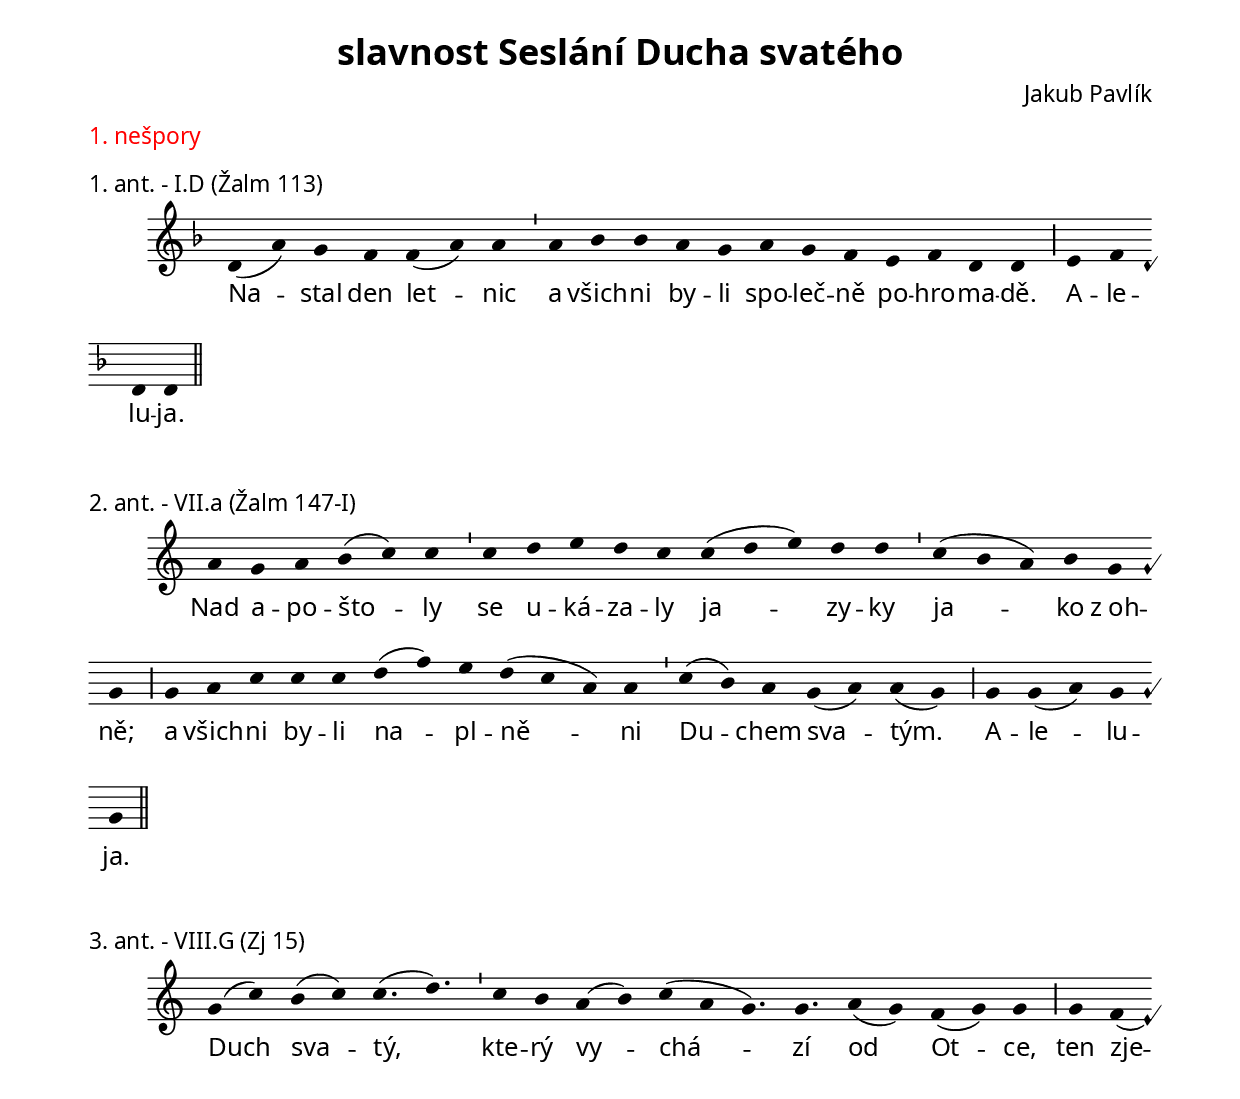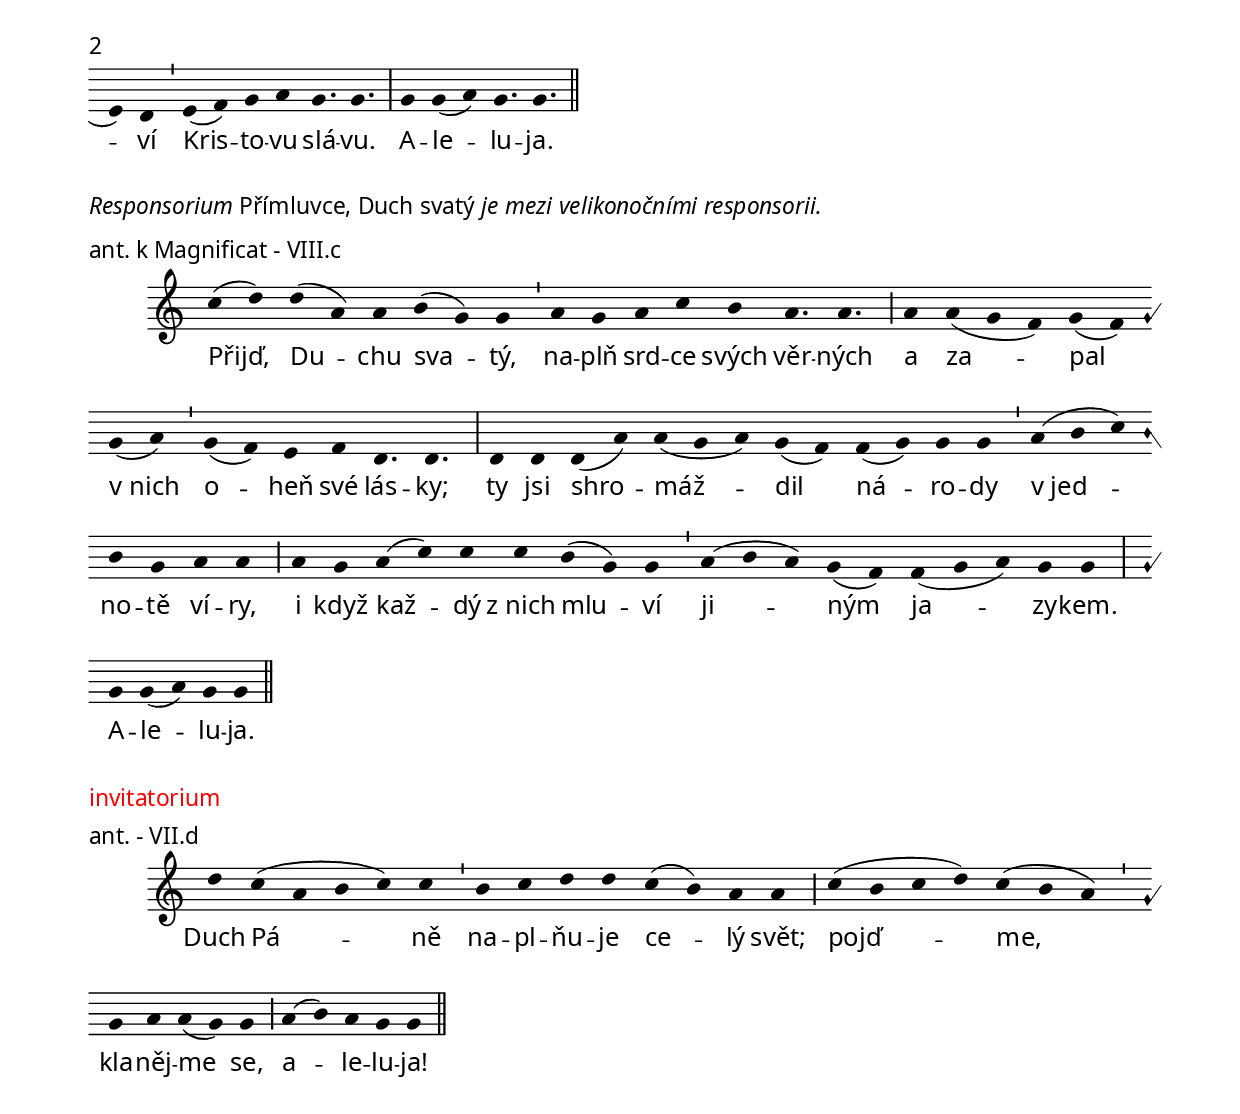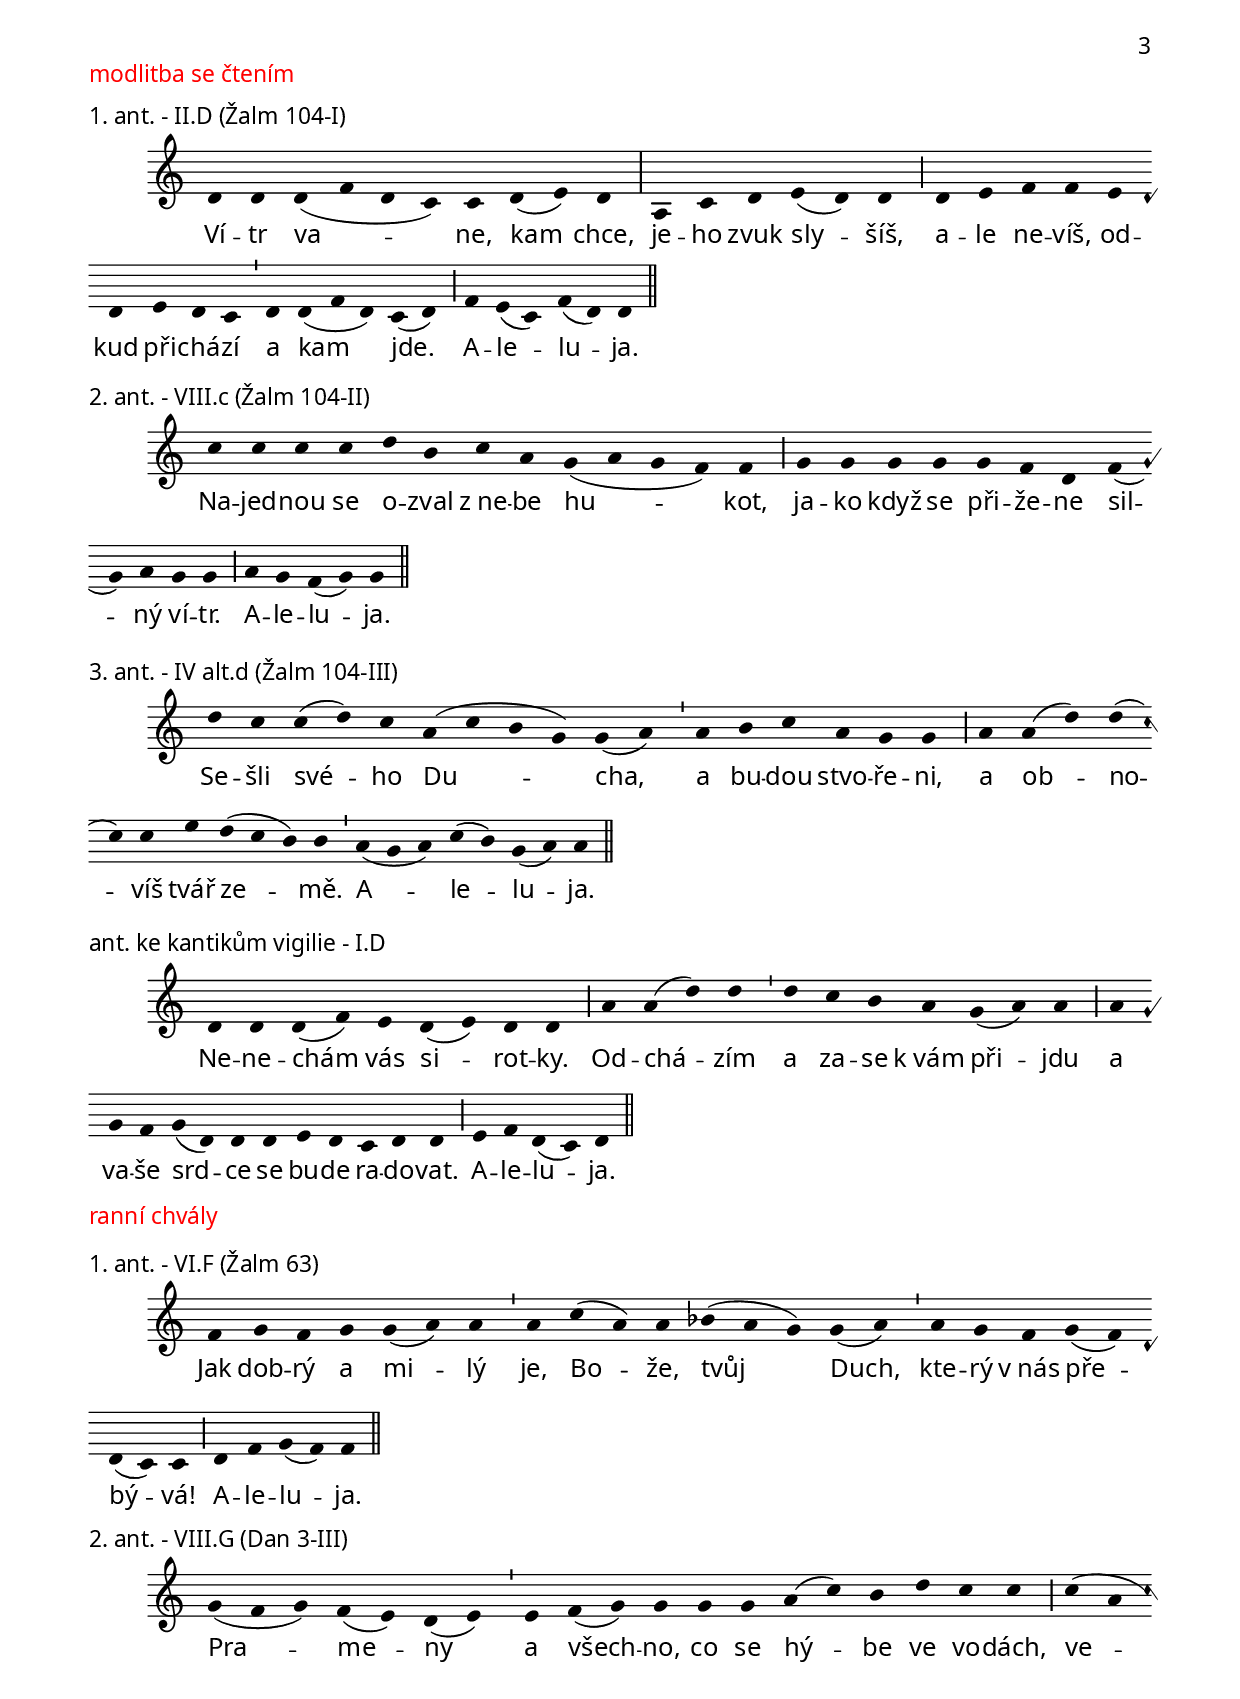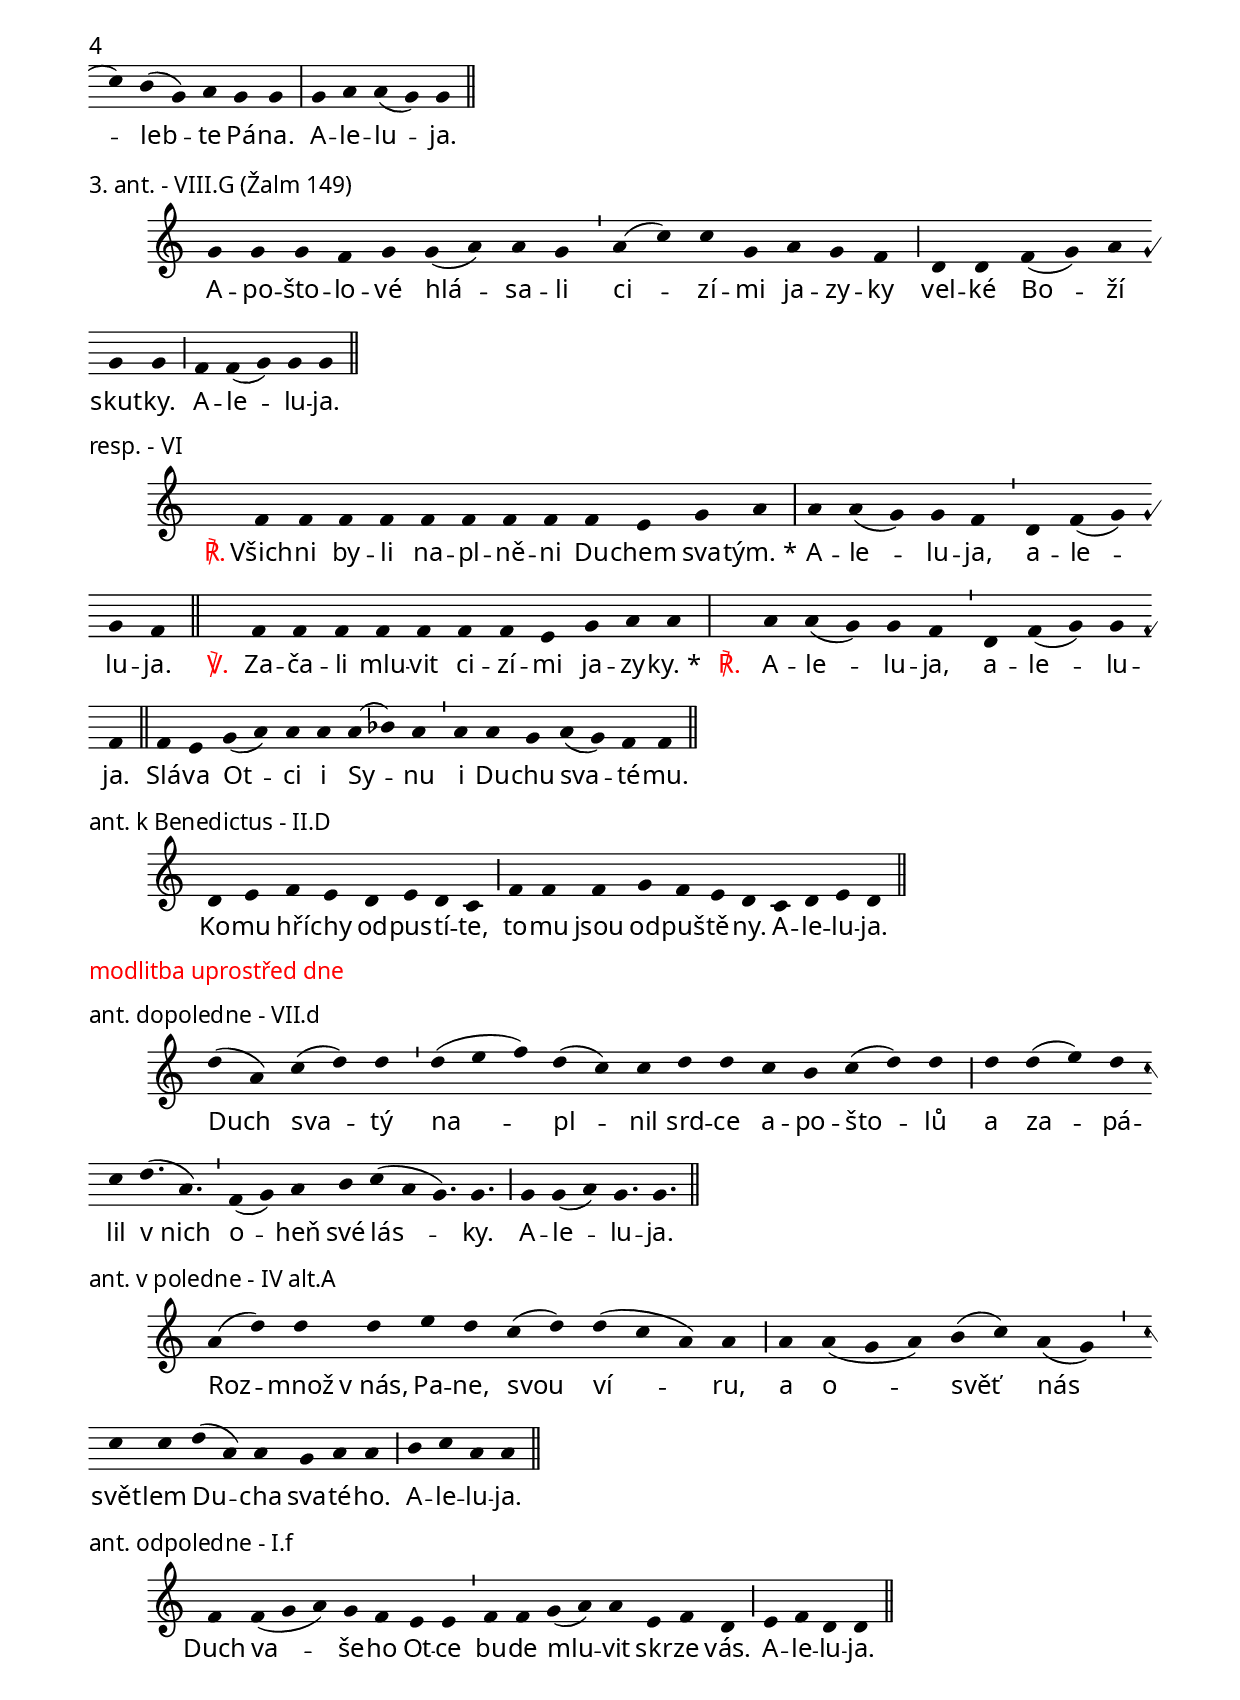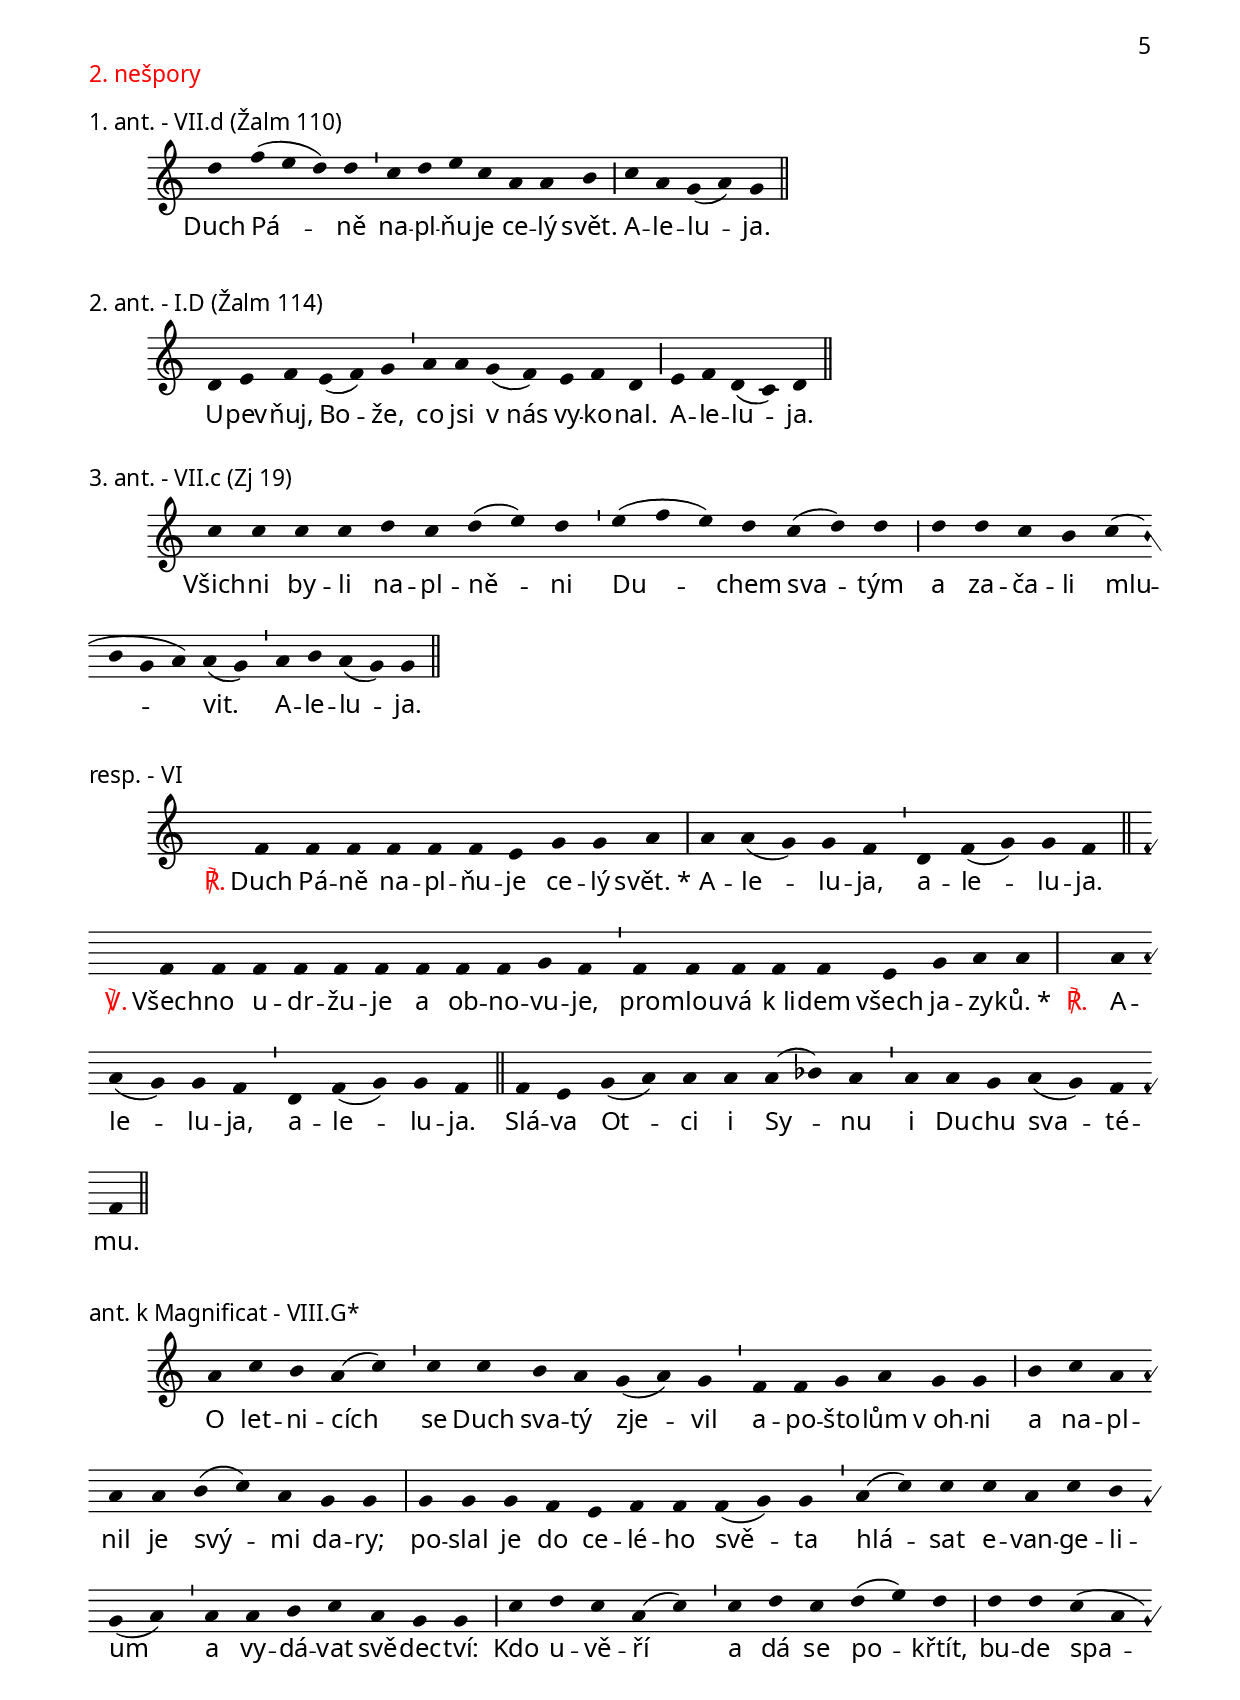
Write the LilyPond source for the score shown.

\version "2.14.2"

\header {
  title = "slavnost Seslání Ducha svatého"
  composer = "Jakub Pavlík"
}

\include "spolecne.ly"
\include "dilyresponsorii.ly"

\markup {\nadpisHodinka {"1. nešpory"}}

\score {
  \relative c' {
    \key f \major
    \choralniRezim
    d4( a') g f f( a) a \barMin
    a bes bes a g a g f e f d d \barMaior
    e f d d \barFinalis
  }
  \addlyrics {
    Na -- stal den let -- nic
    a všich -- ni by -- li spo -- leč -- ně po -- hro -- ma -- dě.
    A -- le -- lu -- ja.
  }
  \header {
    quid = "1. ant."
    modus = "I"
    differentia = "D"
    psalmus = "Žalm 113"
    id = "1ne-a1"
    piece = \markup {\sestavTitulek}
  }
}

\score {
  \relative c'' {
    \choralniRezim
    a4 g a b( c) c \barMin
    c d e d c c( d e) d d \barMin
    c( b a) b g g \barMaior
    g a c c c d( f) e d( c a) a \barMin
    c( b) a g( a) a( g) \barMaior
    g g( a) g g \barFinalis
  }
  \addlyrics {
    Nad a -- po -- što -- ly
    se u -- ká -- za -- ly ja -- zy -- ky
    ja -- ko z_oh -- ně;
    a všich -- ni by -- li na -- pl -- ně -- ni
    Du -- chem sva -- tým.
    A -- le -- lu -- ja.
  }
  \header {
    quid = "2. ant."
    modus = "VII"
    differentia = "a"
    psalmus = "Žalm 147-I"
    id = "1ne-a2"
    piece = \markup {\sestavTitulek}
  }
}

\score {
  \relative c'' {
    \choralniRezim
    g4( c) b( c) c4.( d) \barMin
    c4 b a( b) c( a g4.) g a4( g) f( g) g \barMaior
    g f( e) d \barMin
    e( f) g a g4. g \barMax
    g4 g( a) g4. g \barFinalis
  }
  \addlyrics {
    Duch sva -- tý,
    kte -- rý vy -- chá -- zí od Ot -- ce,
    ten zje -- ví
    Kris -- to -- vu slá -- vu.
    A -- le -- lu -- ja.
  }
  \header {
    quid = "3. ant."
    modus = "VIII"
    differentia = "G"
    psalmus = "Zj 15"
    id = "1ne-a3"
    piece = \markup {\sestavTitulek}
  }
}

\markup\italic{Responsorium \upright{Přímluvce, Duch svatý} je mezi velikonočními responsorii.}

\score {
  \relative c'' {
    \choralniRezim
    c4( d) d( a) a b( g) g \barMin
    a g a c b a4. a \barMaior
    a4 a( g f) g( f) g( a) \barMin g( f) e f d4. d \barMax

    d4 d d( a') a( g a) g( f) f( g) g g \barMin
    a( b c) b g a a \barMaior
    a g a( c) c c b( g) g \barMin
    a( b a) g( f) f( g a) g g \barMax

    g g( a) g g \barFinalis
  }
  \addlyrics {
    Přijď, Du -- chu sva -- tý,
    na -- plň srd -- ce svých věr -- ných
    a za -- pal v_nich o -- heň své lás -- ky;

    ty jsi shro -- máž -- dil ná -- ro -- dy
    v_jed -- no -- tě ví -- ry,
    i když kaž -- dý z_nich mlu -- ví
    ji -- ným ja -- zy -- kem.

    A -- le -- lu -- ja.
  }
  \header {
    quid = "ant. k Magnificat"
    modus = "VIII"
    differentia = "c"
    psalmus = ""
    id = "1ne-amag"
    piece = \markup {\sestavTitulekBezZalmu}
  }
}

\markup {\nadpisHodinka {"invitatorium"}}

\score {
  \relative c'' {
    \choralniRezim
    d4 c( a b c) c \barMin
    b c d d c( b) a a \barMaior
    c( b c d) c( b a) \barMin
    g a a( g) g \barMaior
    a( b) a g g \barFinalis
  }
  \addlyrics {
    Duch Pá -- ně
    na -- pl -- ňu -- je ce -- lý svět;
    pojď -- me,
    kla -- něj -- me se,
    a -- le -- lu -- ja!
  }
  \header {
    quid = "ant."
    modus = "VII"
    differentia = "d"
    psalmus = ""
    id = "invit"
    piece = \markup {\sestavTitulekBezZalmu}
  }
}

\pageBreak % ZLOM

\markup {\nadpisHodinka {"modlitba se čtením"}}

% tady jsem se rozhodl porusit zasadu "jeden zalm - jeden napev psalmodie",
% abych mohl kazdou z antifon se silnym textem zpracovat samostatne

\score {
  \relative c' {
    \choralniRezim
    d4 d d( f d c) c d( e) d \barMax
    a c d e( d) d \barMaior
    d e f f e d e d c \barMin
    d d( f d) c( d) \barMaior
    f e( c) f( d) d \barFinalis
  }
  \addlyrics {
    Ví -- tr va -- ne, kam chce,
    je -- ho zvuk sly -- šíš,
    a -- le ne -- víš,
    od -- kud při -- chá -- zí
    a kam jde.
    A -- le -- lu -- ja.
  }
  \header {
    quid = "1. ant."
    modus = "II"
    differentia = "D"
    psalmus = "Žalm 104-I"
    placet = "aleluja se špatně hodí"
    id = "mc-a1"
    piece = \markup {\sestavTitulek}
  }
}

\score {
  \relative c'' {
    \choralniRezim
    c4 c c c d b c a g( a g f) f \barMaior
    g g g g g f d f( g) a g g \barMaior
    a g f( g) g \barFinalis
  }
  \addlyrics {
    Na -- jed -- nou se o -- zval z_ne -- be hu -- kot,
    ja -- ko když se při -- že -- ne sil -- ný ví -- tr.
    A -- le -- lu -- ja.
  }
  \header {
    quid = "2. ant."
    modus = "VIII"
    differentia = "c"
    psalmus = "Žalm 104-II"
    id = "mc-a2"
    piece = \markup {\sestavTitulek}
  }
}

\score {
  \relative c'' {
    \choralniRezim
    d4 c c( d) c a( c b g) g( a) \barMin
    a b c a g g \barMaior
    a a( d) d( c) c e d( c b) b \barMin
    a( g a) c( b) g( a) a \barFinalis
  }
  \addlyrics {
    Se -- šli své -- ho Du -- cha,
    a bu -- dou stvo -- ře -- ni,
    a ob -- no -- víš tvář ze -- mě.
    A -- le -- lu -- ja.
  }
  \header {
    quid = "3. ant."
    modus = "IV alt"
    differentia = "d"
    psalmus = "Žalm 104-III"
    id = "mc-a3"
    piece = \markup {\sestavTitulek}
  }
}

\score {
  \relative c' {
    \choralniRezim
    d4 d d( f) e d( e) d d \barMaior
    a' a( d) d \barMin
    d c b a g( a) a \barMaior
    a g f g( d) d d e d c d d \barMaior
    e f d( c) d \barFinalis
  }
  \addlyrics {
    Ne -- ne -- chám vás si -- rot -- ky.
    Od -- chá -- zím
    a za -- se k_vám při -- jdu
    a va -- še srd -- ce se bu -- de ra -- do -- vat.
    A -- le -- lu -- ja.
  }
  \header {
    quid = "ant. ke kantikům vigilie"
    modus = "I"
    differentia = "D"
    psalmus = ""
    placet = "rozsah přes oktávu"
    id = "mc-avig"
    piece = \markup {\sestavTitulekBezZalmu}
  }
}

\markup {\nadpisHodinka {"ranní chvály"}}

\score {
  \relative c' {
    \choralniRezim
    f4 g f g g( a) a \barMin
    a c( a) a bes( a g) g( a) \barMin
    a g f g( f) d( c) c \barMaior
    d f g( f) f \barFinalis
  }
  \addlyrics {
    Jak dob -- rý a mi -- lý
    je, Bo -- že, tvůj Duch,
    kte -- rý v_nás pře -- bý -- vá!
    A -- le -- lu -- ja.
  }
  \header {
    quid = "1. ant."
    modus = "VI"
    differentia = "F"
    psalmus = "Žalm 63"
    id = "rch-a1"
    piece = \markup {\sestavTitulek}
  }
}

\score {
  \relative c'' {
    \choralniRezim
    g( f g) f( e) d( e) \barMin
    e f( g) g g g a( c) b d c c \barMaior
    c( a c) b( g) a g g \barMax
    g a a( g) g \barFinalis
  }
  \addlyrics {
    Pra -- me -- ny
    a všech -- no, co se hý -- be ve vo -- dách,
    ve -- leb -- te Pá -- na.
    A -- le -- lu -- ja.
  }
  \header {
    quid = "2. ant."
    modus = "VIII"
    differentia = "G"
    psalmus = "Dan 3-III"
    id = "rch-a2"
    piece = \markup {\sestavTitulek}
  }
}

\score {
  \relative c'' {
    \choralniRezim
    g4 g g f g g( a) a g \barMin
    a( c) c g a g f \barMaior
    d d f( g) a g g \barMaior
    f f( g) g g \barFinalis
  }
  \addlyrics {
    A -- po -- što -- lo -- vé hlá -- sa -- li
    ci -- zí -- mi ja -- zy -- ky
    vel -- ké Bo -- ží skut -- ky.
    A -- le -- lu -- ja.
  }
  \header {
    quid = "3. ant."
    modus = "VIII"
    differentia = "G"
    psalmus = "Žalm 149"
    id = "rch-a3"
    piece = \markup {\sestavTitulek}
  }
}

\score {
  \relative c' {
    \choralniRezim

    % R
    \neviditelna f
    f f f f f f f f f e g a \barMax
    \respVIalelujaResponsum \barFinalis

    % V
    \neviditelna f
    f f f f f f f e g a a \barMax
    % R
    \neviditelna a
    \respVIalelujaResponsum \barFinalis

    % Slava
    \respVIalelujaDoxologie \barFinalis
  }
  \addlyrics {
    \Response Všich -- ni by -- li na -- pl -- ně -- ni Du -- chem sva -- tým._*
    \textRespAleluja
    \Verse Za -- ča -- li mlu -- vit ci -- zí -- mi ja -- zy -- ky._*
    \Response \textRespAleluja
    \textRespDoxologie
  }
  \header {
    quid = "resp."
    modus = "VI"
    id = "rch-resp"
    piece = \markup {\sestavTitulekResp}
  }
}

\score {
  \relative c' {
    \choralniRezim
    d4 e f e d e d c \barMaior
    f f f g f e d
    c d e d \barFinalis
  }
  \addlyrics {
    Ko -- mu hří -- chy od -- pus -- tí -- te,
    to -- mu jsou od -- puš -- tě -- ny.
    A -- le -- lu -- ja.
  }
  \header {
    quid = "ant. k Benedictus"
    modus = "II"
    differentia = "D"
    psalmus = ""
    placet = "lépe"
    id = "rch-aben"
    piece = \markup {\sestavTitulekBezZalmu}
  }
}

\markup {\nadpisHodinka {"modlitba uprostřed dne"}}

\score {
  \relative c'' {
    \choralniRezim
    d4( a) c( d) d \barMin
    d( e f) d( c) c d d c b c( d) d \barMaior
    d d( e) d c d4.( a) \barMin
    f4( g) a b c( a g4.) g \barMaior
    g4 g( a) g4. g \barFinalis
  }
  \addlyrics {
    Duch sva -- tý
    na -- pl -- nil srd -- ce a -- po -- što -- lů
    a za -- pá -- lil v_nich
    o -- heň své lás -- ky.
    A -- le -- lu -- ja.
  }
  \header {
    quid = "ant. dopoledne"
    modus = "VII"
    differentia = "d"
    psalmus = ""
    placet = "aleluja lépe"
    id = "tercie"
    piece = \markup {\sestavTitulekBezZalmu}
  }
}

\score {
  \relative c'' {
    \choralniRezim
    a4( d) d d e d c( d) d( c a) a \barMaior
    a a( g a) b( c) a( g) \barMin
    c c d( a) a g a a \barMaior
    b c a a \barFinalis
  }
  \addlyrics {
    Roz -- množ v_nás, Pa -- ne, svou ví -- ru,
    a o -- svěť nás
    svět -- lem Du -- cha sva -- té -- ho.
    A -- le -- lu -- ja.
  }
  \header {
    quid = "ant. v poledne"
    modus = "IV alt"
    differentia = "A"
    psalmus = ""
    id = "sexta"
    piece = \markup {\sestavTitulekBezZalmu}
  }
}

\score {
  \relative c' {
    \choralniRezim
    f4 f( g a) g f e e \barMin
    f f g( a) a e f d \barMaior
    e f d d \barFinalis
  }
  \addlyrics {
    Duch va -- še -- ho Ot -- ce
    bu -- de mlu -- vit skr -- ze vás.
    A -- le -- lu -- ja.
  }
  \header {
    quid = "ant. odpoledne"
    modus = "I"
    differentia = "f"
    psalmus = ""
    id = "nona"
    piece = \markup {\sestavTitulekBezZalmu}
  }
}

\pageBreak % ZLOM

\markup {\nadpisHodinka {"2. nešpory"}}

\score {
  \relative c'' {
    \choralniRezim
    d4 f( e d) d \barMin
    c d e c a a b \barMaior
    c a g( a) g \barFinalis
  }
  \addlyrics {
    Duch Pá -- ně na -- pl -- ňu -- je ce -- lý svět.
    A -- le -- lu -- ja.
  }
  \header {
    quid = "1. ant."
    modus = "VII"
    differentia = "d"
    psalmus = "Žalm 110"
    id = "2ne-a1"
    piece = \markup {\sestavTitulek}
  }
}

\score {
  \relative c' {
    \choralniRezim
    d4 e f e( f) g \barMin
    a a g( f) e f d \barMaior
    e f d( c) d \barFinalis
  }
  \addlyrics {
    U -- pev -- ňuj, Bo -- že,
    co jsi v_nás vy -- ko -- nal.
    A -- le -- lu -- ja.
  }
  \header {
    quid = "2. ant."
    modus = "I"
    differentia = "D"
    psalmus = "Žalm 114"
    placet = "k textu by se lépe hodila 'pomalejší' melodie"
    id = "2ne-a2"
    piece = \markup {\sestavTitulek}
  }
}

\score {
  \relative c'' {
    \choralniRezim
    c4 c c c d c d( e) d \barMin
    e( f e) d c( d) d \barMaior
    d d c b c( b g a) a( g) \barMin
    a b a( g) g \barFinalis
  }
  \addlyrics {
    Všich -- ni by -- li na -- pl -- ně -- ni
    Du -- chem sva -- tým
    a za -- ča -- li mlu -- vit.
    A -- le -- lu -- ja.
  }
  \header {
    quid = "3. ant."
    modus = "VII"
    differentia = "c"
    psalmus = "Zj 19"
    placet = "přinejmenším _mluvit_ lépe"
    id = "2ne-a3"
    piece = \markup {\sestavTitulek}
  }
}

\score {
  \relative c' {
    \choralniRezim

    % R
    \neviditelna f
    f4 f f f f f e g g a \barMax
    \respVIalelujaResponsum \barFinalis

    % V
    \neviditelna f
    f f f f f f f f f g f \barMin
    f f f f f e g a a \barMax
    % R
    \neviditelna a
    \respVIalelujaResponsum \barFinalis

    % Slava
    \respVIalelujaDoxologie \barFinalis
  }
  \addlyrics {
    \Response Duch Pá -- ně na -- pl -- ňu -- je ce -- lý svět._*
    \textRespAleluja
    \Verse Všech -- no u -- dr -- žu -- je a ob -- no -- vu -- je,
    pro -- mlou -- vá k_li -- dem všech ja -- zy -- ků._*
    \Response \textRespAleluja
    \textRespDoxologie
  }
  \header {
    quid = "resp."
    modus = "VI"
    id = "2ne-resp"
    piece = \markup {\sestavTitulekResp}
  }
}

\score {
  \relative c'' {
    \choralniRezim
    a4 c b a( c) \barMin
    c c b a g( a) g \barMin
    f f g a g g \barMaior
    b c a a a b( c) a g g \barMax

    g g g f e f f f( g) g \barMin
    a( c) c c a c b g( a) \barMin
    a a b c a g g \barMaior
    c d c a( c) \barMin
    c d c d( e) d \barMaior
    d d c( a g) g \barMin
    f a a( g) g \barFinalis
  }
  \addlyrics {
    O let -- ni -- cích
    se Duch sva -- tý zje -- vil
    a -- po -- što -- lům v_oh -- ni
    a na -- pl -- nil je svý -- mi da -- ry;

    po -- slal je do ce -- lé -- ho svě -- ta
    hlá -- sat e -- van -- ge -- li -- um
    a vy -- dá -- vat svě -- dec -- tví:
    Kdo u -- vě -- ří
    a dá se po -- křtít,
    bu -- de spa -- sen.

    A -- le -- lu -- ja.
  }
  \header {
    quid = "ant. k Magnificat"
    modus = "VIII"
    differentia = "G*"
    psalmus = ""
    id = "2ne-amag"
    piece = \markup {\sestavTitulekBezZalmu}
  }
}